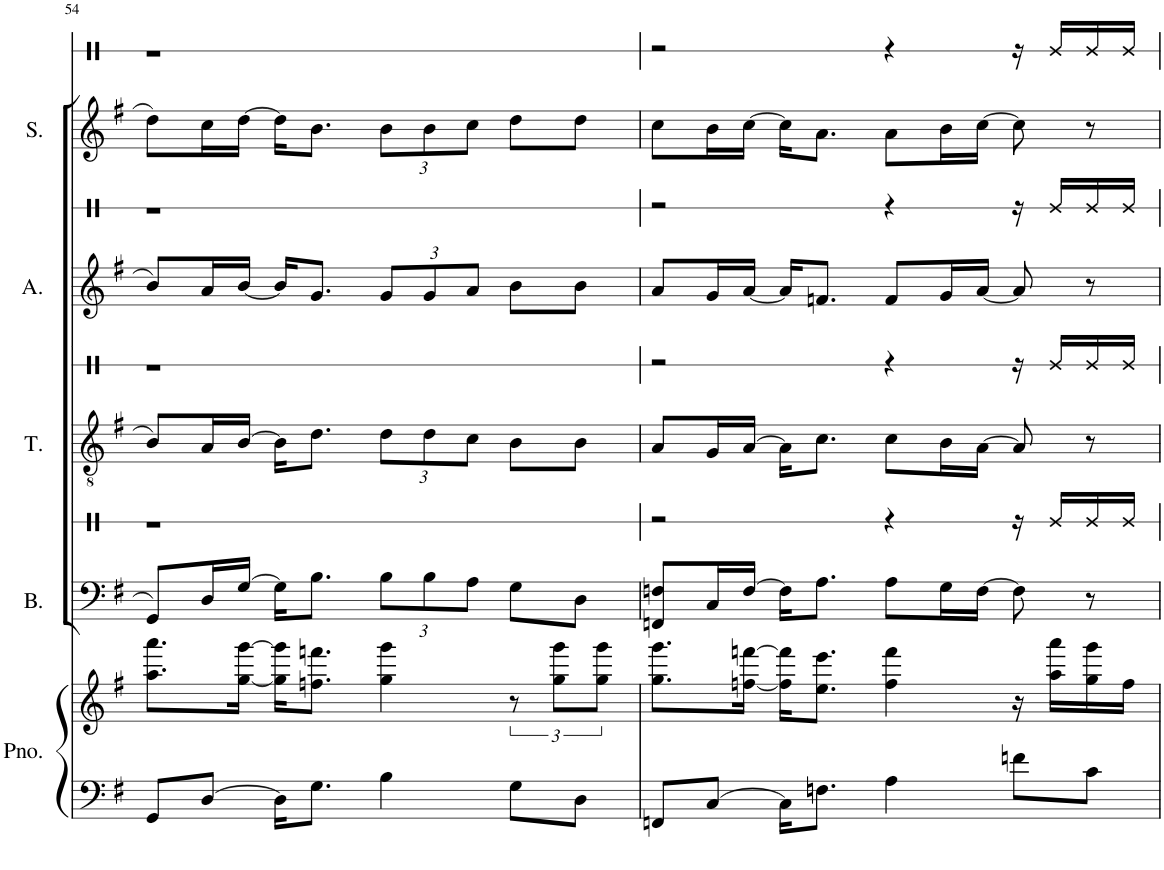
**kern	**kern	**kern	**kern	**kern	**kern
*part5	*part5	*part4	*part3	*part2	*part1
*staff6	*staff5	*staff4	*staff3	*staff2	*staff1
*I"Piano	*	*I"Bass	*I"Tenor	*I"Alto	*I"Soprano
*I'Pno.	*	*I'B.	*I'T.	*I'A.	*I'S.
!!LO:PB:g=z
*clefF4	*clefG2	*clefF4	*clefGv2	*clefG2	*clefG2
*k[f#]	*k[f#]	*k[f#]	*k[f#]	*k[f#]	*k[f#]
*M4/4	*M4/4	*M4/4	*M4/4	*M4/4	*M4/4
=54	=54	=54	=54	=54	=54
8GG/L	8.aa\ 8.aaa\L	8GG/L	8B/L	8b/L	8dd\L
[8D/J	.	16D/L	16A/L	16a/L	16cc\L
.	[16gg\ [16ggg\Jk	[16G/JJ	[16B/JJ	[16b/JJ	[16dd\JJ
16D\KL]	16gg\] 16ggg\]KL	16G\KL]	16B\KL]	16b/KL]	16dd\KL]
8.G\J	8.ffn\ 8.fffn\J	8.B\J	8.d\J	8.g/J	8.b\J
*	*	*Xbrackettup	*Xbrackettup	*Xbrackettup	*Xbrackettup
4B\	4gg\ 4ggg\	12B\L	12d\L	12g/L	12b\L
.	.	12B\	12d\	12g/	12b\
.	.	12A\J	12c\J	12a/J	12cc\J
8G\L	12r	8G\L	8B\L	8b\L	8dd\L
.	12gg\ 12ggg\L	.	.	.	.
8D\J	.	8D\J	8B\J	8b\J	8dd\J
.	12gg\ 12ggg\J	.	.	.	.
=55	=55	=55	=55	=55	=55
8FFn/L	8.gg\ 8.ggg\L	8FFn/ 8Fn/L	8A/L	8a/L	8cc\L
[8C/J	.	16C/L	16G/L	16g/L	16b\L
.	[16ffn\ [16fffn\Jk	[16F/JJ	[16A/JJ	[16a/JJ	[16cc\JJ
16C\KL]	16ff\] 16fff\]KL	16F\KL]	16A\KL]	16a/KL]	16cc\KL]
8.Fn\J	8.ee\ 8.eee\J	8.A\J	8.c\J	8.fn/J	8.a\J
4A\	4ff\ 4fff\	8A\L	8c\L	8f/L	8a\L
.	.	16G\L	16B\L	16g/L	16b\L
.	.	[16F\JJ	[16A\JJ	[16a/JJ	[16cc\JJ
8fn\L	16r	8F\]	8A/]	8a/]	8cc\]
.	16aa\ 16aaa\LL	.	.	.	.
8c\J	16gg\ 16ggg\	8r	8r	8r	8r
.	16ff\JJ	.	.	.	.
=	=	=	=	=	=
*-	*-	*-	*-	*-	*-
